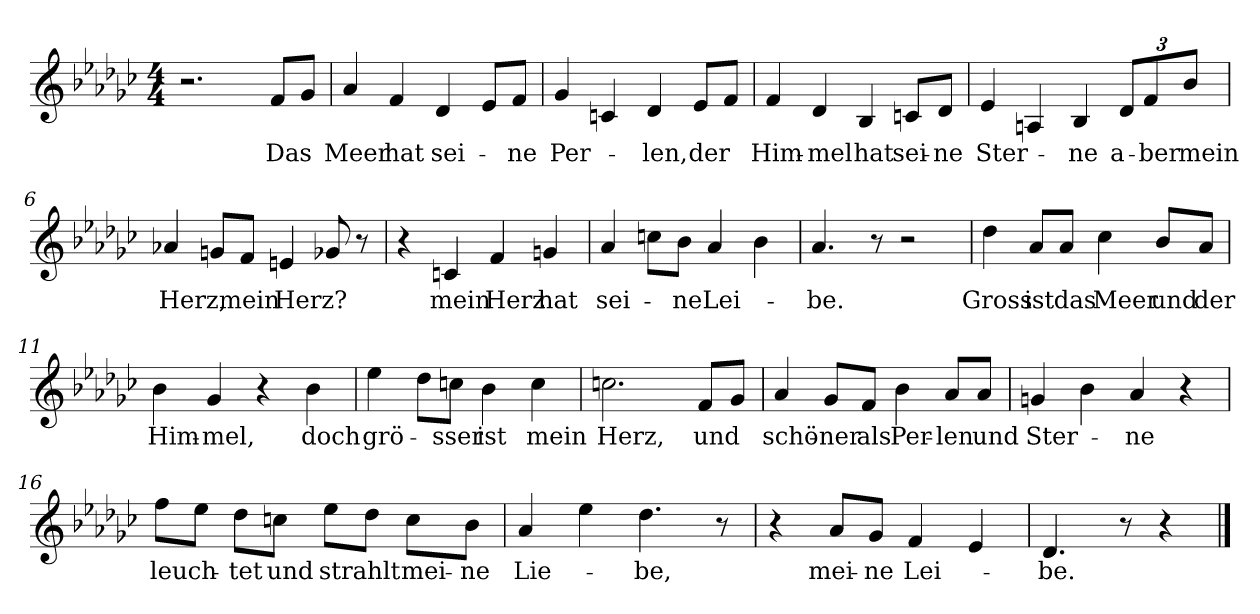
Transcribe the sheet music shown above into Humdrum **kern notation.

**kern	**text
*part1	*part1
*staff1	*staff1
*clefG2	*
*k[b-e-a-d-g-c-]	*
*M4/4	*
=1	=1
2.r	.
!	!LO:LY:b
8f/L	Das
8g-/J	.
=2	=2
!	!LO:LY:b
4a-/	Meer
!	!LO:LY:b
4f/	hat
!	!LO:LY:b
4d-/	sei-
8e-/L	.
!	!LO:LY:b
8f/J	-ne
=3	=3
!	!LO:LY:b
4g-/	Per-
4cn/	.
!	!LO:LY:b
4d-/	-len,
!	!LO:LY:b
8e-/L	der
8f/J	.
=4	=4
!	!LO:LY:b
4f/	Him-
!	!LO:LY:b
4d-/	-mel
!	!LO:LY:b
4B-/	hat
!	!LO:LY:b
8cn/L	sei-
!	!LO:LY:b
8d-/J	-ne
=5	=5
!	!LO:LY:b
4e-/	Ster-
4An/	.
!	!LO:LY:b
4B-/	-ne
!	!LO:LY:b
12d-/L	a-
!	!LO:LY:b
12f/	-ber
!	!LO:LY:b
12b-/J	mein
=6	=6
!	!LO:LY:b
4a-X/	Herz,
8gn/L	.
!	!LO:LY:b
8f/J	mein
!	!LO:LY:b
4en/	Herz?
8g-X/	.
8r	.
!!LO:LB:g=z
=7	=7
4r	.
!	!LO:LY:b
4cn/	mein
!	!LO:LY:b
4f/	Herz
!	!LO:LY:b
4gn/	hat
=8	=8
!	!LO:LY:b
4a-/	sei-
8ccn\L	.
!	!LO:LY:b
8b-\J	-ne
!	!LO:LY:b
4a-/	Lei-
4b-\	.
=9	=9
!	!LO:LY:b
4.a-/	-be.
8r	.
2r	.
=10	=10
!	!LO:LY:b
4dd-\	Gross
!	!LO:LY:b
8a-/L	ist
!	!LO:LY:b
8a-/J	das
!	!LO:LY:b
4cc-\	Meer
!	!LO:LY:b
8b-/L	und
!	!LO:LY:b
8a-/J	der
=11	=11
!	!LO:LY:b
4b-\	Him-
!	!LO:LY:b
4g-/	-mel,
4r	.
!	!LO:LY:b
4b-\	doch
=12	=12
!	!LO:LY:b
4ee-\	grö-
8dd-\L	.
!	!LO:LY:b
8ccn\J	-sser
!	!LO:LY:b
4b-\	ist
!	!LO:LY:b
4cc\	mein
!!LO:LB:g=z
=13	=13
!	!LO:LY:b
2.ccn\	Herz,
!	!LO:LY:b
8f/L	und
8g-/J	.
=14	=14
!	!LO:LY:b
4a-/	schö-
!	!LO:LY:b
8g-/L	-ner
!	!LO:LY:b
8f/J	als
!	!LO:LY:b
4b-\	Per-
!	!LO:LY:b
8a-/L	-len
!	!LO:LY:b
8a-/J	und
=15	=15
!	!LO:LY:b
4gn/	Ster-
4b-\	.
!	!LO:LY:b
4a-/	-ne
4r	.
=16	=16
!	!LO:LY:b
8ff\L	leuch-
8ee-\J	.
!	!LO:LY:b
8dd-\L	-tet
!	!LO:LY:b
8ccn\J	und
!	!LO:LY:b
8ee-\L	strahlt
8dd-\J	.
!	!LO:LY:b
8cc\L	mei-
!	!LO:LY:b
8b-\J	-ne
=17	=17
!	!LO:LY:b
4a-/	Lie-
4ee-\	.
!	!LO:LY:b
4.dd-\	-be,
8r	.
=18	=18
4r	.
!	!LO:LY:b
8a-/L	mei-
!	!LO:LY:b
8g-/J	-ne
!	!LO:LY:b
4f/	Lei-
4e-/	.
=19	=19
!	!LO:LY:b
4.d-/	-be.
8r	.
4r	.
==	==
*-	*-
